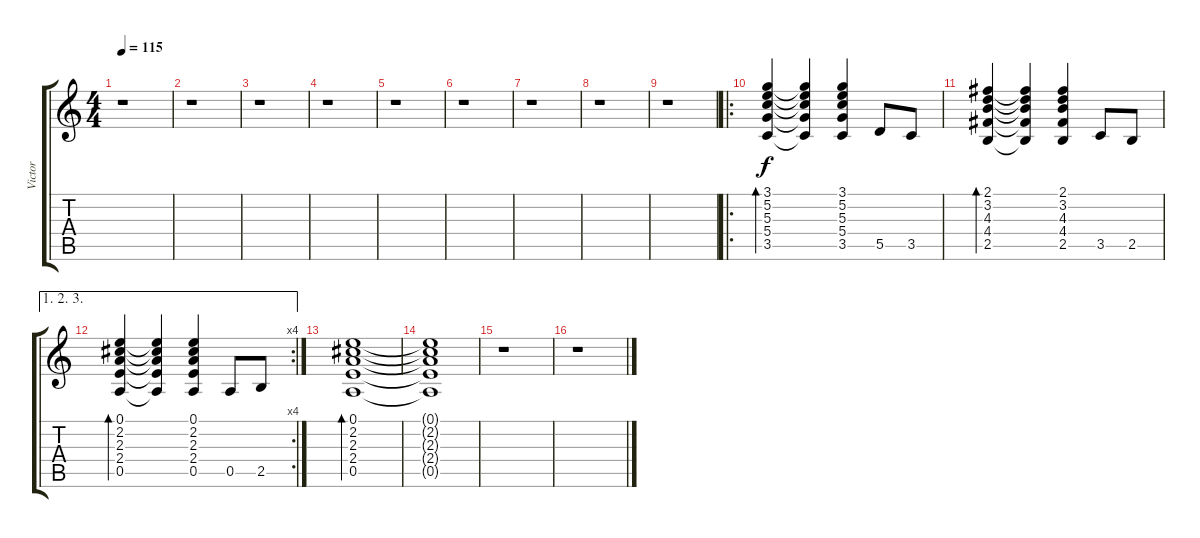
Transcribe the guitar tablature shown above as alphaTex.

\track ("Victor" "Victor") {instrument acousticguitarnylon}
\staff {score tabs}
\tuning (E4 B3 G3 D3 A2 E2) {hide}
\ts (4 4)
\tempo 115
\clef g2
\ks c
r.1{dy f} |
r.1 |
r.1 |
r.1 |
r.1 |
r.1 |
r.1 |
r.1 |
r.1 |
\ro
(3.1 5.2 5.3 5.4 3.5).4{bd 120} (3.1{t} 5.2{t} 5.3{t} 5.4{t} 3.5{t}).4 (3.1 5.2 5.3 5.4 3.5).4 5.5.8 3.5.8 |
(2.1 3.2 4.3 4.4 2.5).4{bd 120} (2.1{t} 3.2{t} 4.3{t} 4.4{t} 2.5{t}).4 (2.1 3.2 4.3 4.4 2.5).4 3.5.8 2.5.8 |
\ae (1 2 3)
\rc 4
(0.1 2.2 2.3 2.4 0.5).4{bd 120} (0.1{t} 2.2{t} 2.3{t} 2.4{t} 0.5{t}).4 (0.1 2.2 2.3 2.4 0.5).4 0.5.8 2.5.8 |
(0.1 2.2 2.3 2.4 0.5).1{bd 480} |
(0.1{t} 2.2{t} 2.3{t} 2.4{t} 0.5{t}).1 |
r.1 |
r.1
